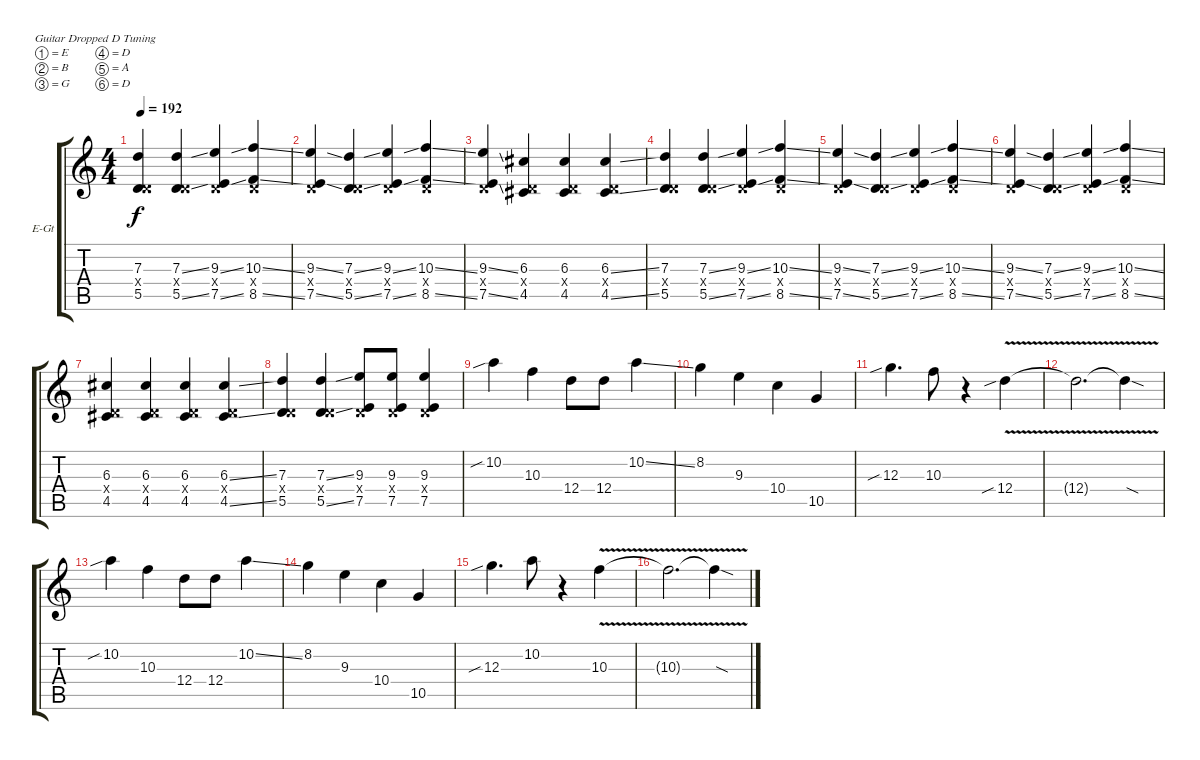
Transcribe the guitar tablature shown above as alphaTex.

\defaultSystemsLayout 4
\bracketExtendMode groupsimilarinstruments
\firstSystemTrackNameOrientation horizontal
\otherSystemsTrackNameOrientation horizontal
\track ("Electric Guitar" "E-Gt") {instrument distortionguitar}
\staff {score tabs}
\tuning (E4 B3 G3 D3 A2 D2)
\ts (4 4)
\tempo 192
\clef g2
\ks c
(7.3 5.5 0.4{x}).4{dy f} (5.5{ss} 7.3{ss} 0.4{x}).4 (9.3{ss} 7.5{ss} 0.4{x}).4 (8.5{ss} 10.3{ss} 0.4{x}).4 |
(9.3{ss} 7.5{ss} 0.4{x}).4 (7.3{ss} 5.5{ss} 0.4{x}).4 (9.3{ss} 7.5{ss} 0.4{x}).4 (10.3{ss} 8.5{ss} 0.4{x}).4 |
(9.3{ss} 7.5{ss} 0.4{x}).4 (6.3 4.5 0.4{x}).4 (6.3 4.5 0.4{x}).4 (6.3{ss} 4.5{ss} 0.4{x}).4 |
(7.3 5.5 0.4{x}).4 (7.3{ss} 5.5{ss} 0.4{x}).4 (9.3{ss} 7.5{ss} 0.4{x}).4 (10.3{ss} 8.5{ss} 0.4{x}).4 |
(9.3{ss} 7.5{ss} 0.4{x}).4 (7.3{ss} 5.5{ss} 0.4{x}).4 (9.3{ss} 7.5{ss} 0.4{x}).4 (10.3{ss} 8.5{ss} 0.4{x}).4 |
(9.3{ss} 7.5{ss} 0.4{x}).4 (7.3{ss} 5.5{ss} 0.4{x}).4 (9.3{ss} 7.5{ss} 0.4{x}).4 (10.3{ss} 8.5{ss} 0.4{x}).4 |
(6.3 4.5 0.4{x}).4 (6.3 4.5 0.4{x}).4 (6.3 4.5 0.4{x}).4 (6.3{ss} 4.5{ss} 0.4{x}).4 |
(7.3 5.5 0.4{x}).4 (7.3{ss} 5.5{ss} 0.4{x}).4 (9.3 7.5 0.4{x}).8 (9.3 7.5 0.4{x}).8 (9.3 7.5 0.4{x}).4 |
10.2{sib}.4 10.3.4 12.4.8 12.4.8 10.2{ss}.4 |
8.2.4 9.3.4 10.4.4 10.5.4 |
12.3{sib}.4{d} 10.3.8 r.4 12.4{v sib}.4 |
12.4{v t}.2{d} 12.4{sod t}.4 |
10.2{sib}.4 10.3.4 12.4.8 12.4.8 10.2{ss}.4 |
8.2.4 9.3.4 10.4.4 10.5.4 |
12.3{sib}.4{d} 10.2.8 r.4 10.3{v}.4 |
10.3{v t}.2{d} 10.3{v sod t}.4
